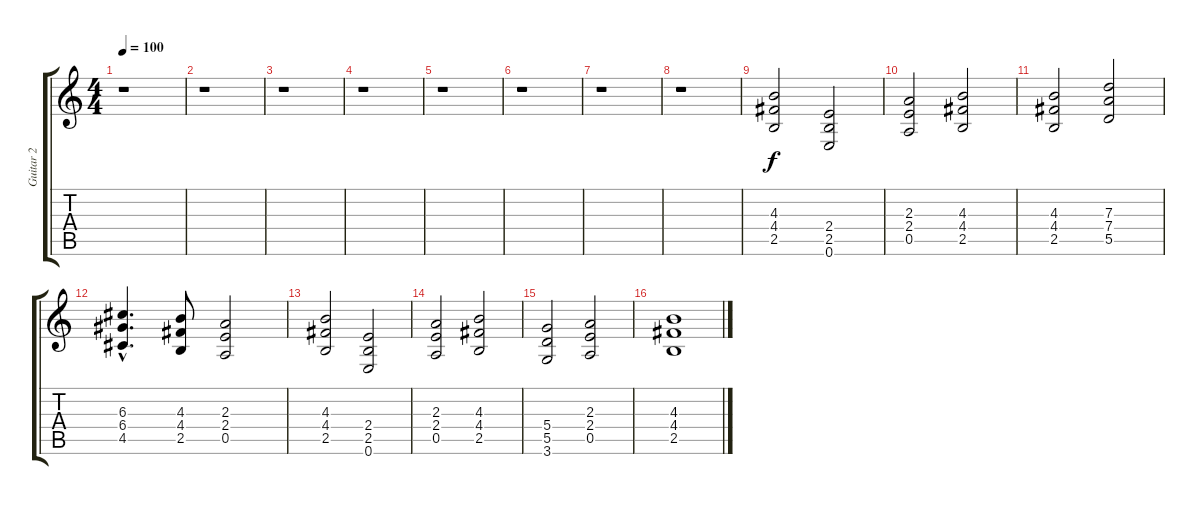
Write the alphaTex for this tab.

\track ("Guitar 2" "Guitar 2") {instrument overdrivenguitar}
\staff {score tabs}
\tuning (E4 B3 G3 D3 A2 E2) {hide}
\ts (4 4)
\tempo 100
\clef g2
\ks c
r.1{dy f instrument overdrivenguitar} |
r.1 |
r.1 |
r.1 |
r.1 |
r.1 |
r.1 |
r.1 |
(4.3 4.4 2.5).2 (2.4 2.5 0.6).2 |
(2.3 2.4 0.5).2 (4.3 4.4 2.5).2 |
(4.3 4.4 2.5).2 (7.3 7.4 5.5).2 |
(6.3{hac} 6.4{hac} 4.5{hac}).4{d} (4.3 4.4 2.5).8 (2.3 2.4 0.5).2 |
(4.3 4.4 2.5).2 (2.4 2.5 0.6).2 |
(2.3 2.4 0.5).2 (4.3 4.4 2.5).2 |
(5.4 5.5 3.6).2 (2.3 2.4 0.5).2 |
(4.3 4.4 2.5).1
